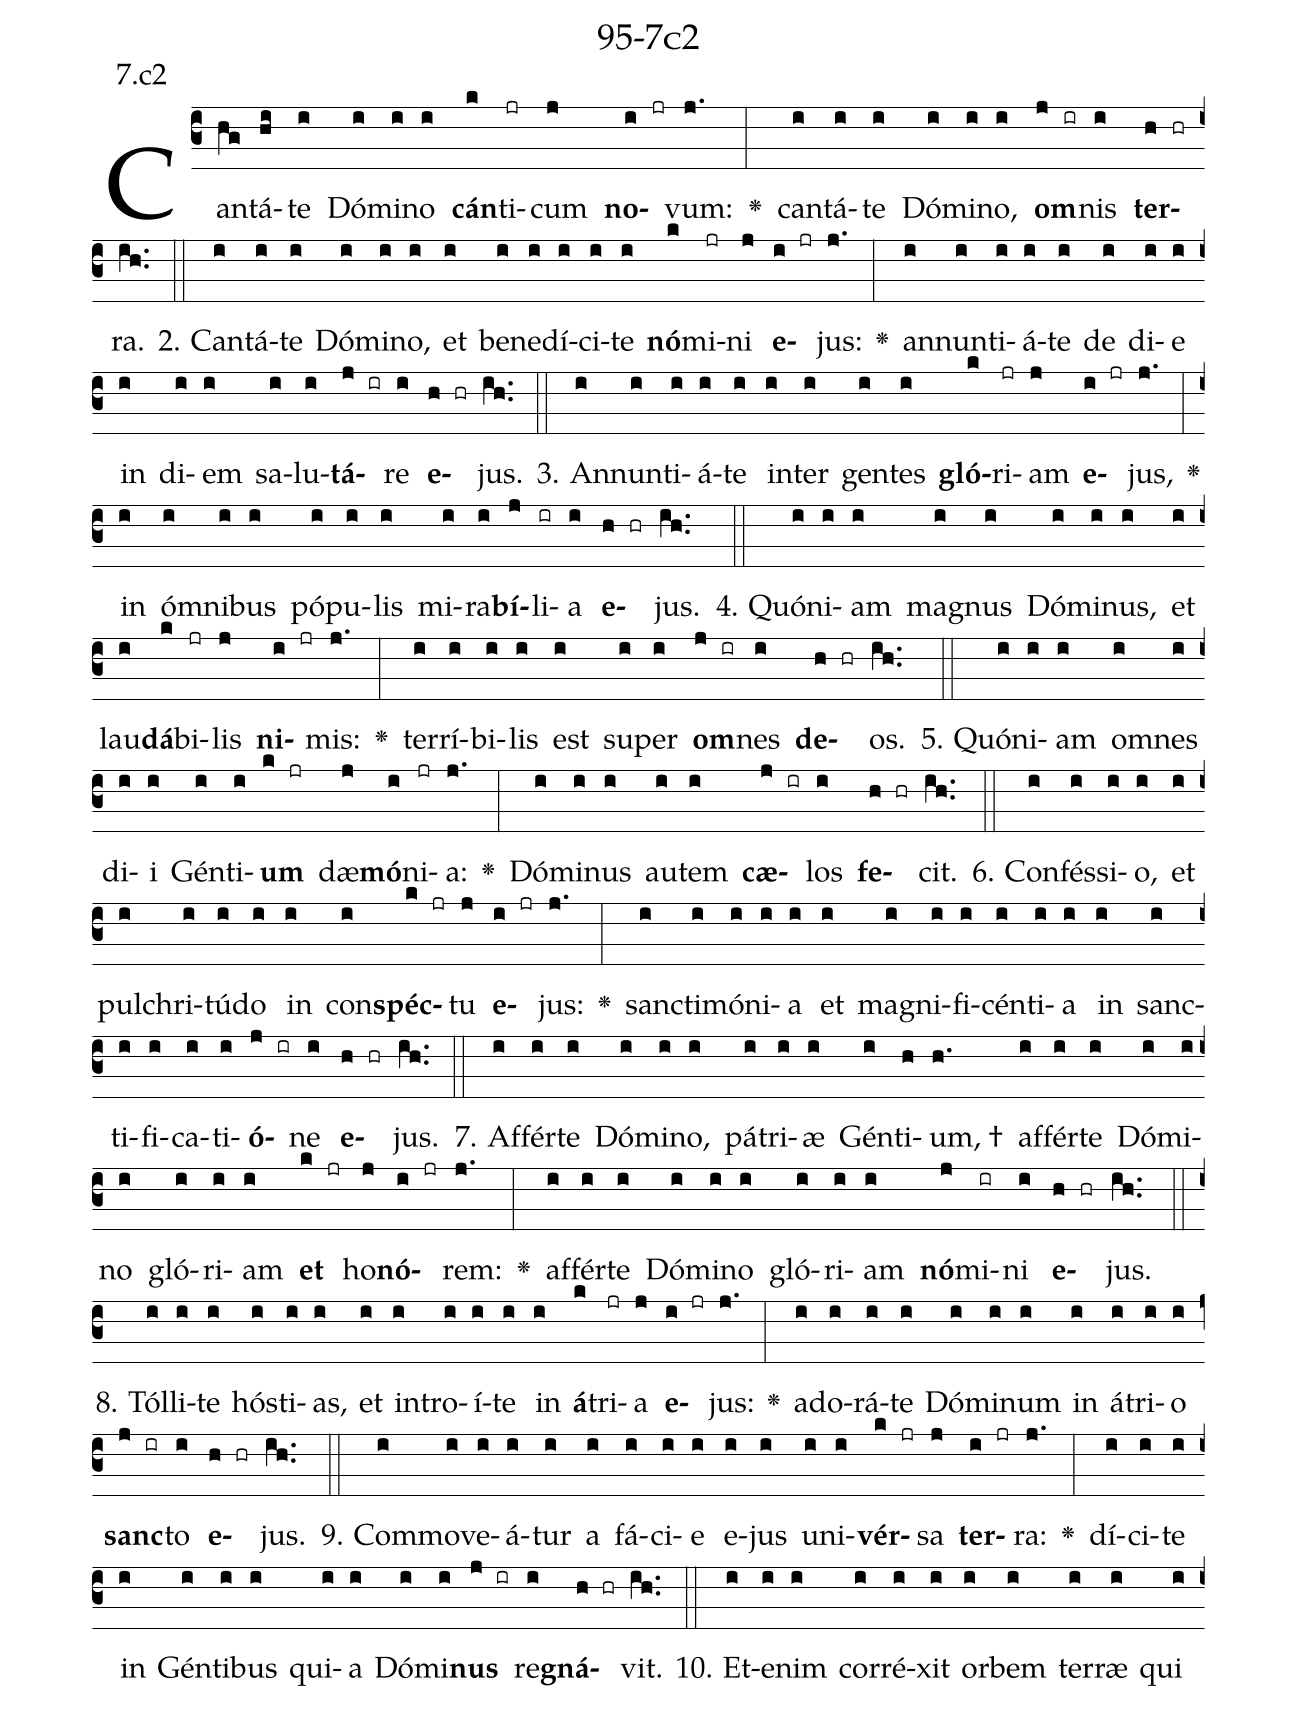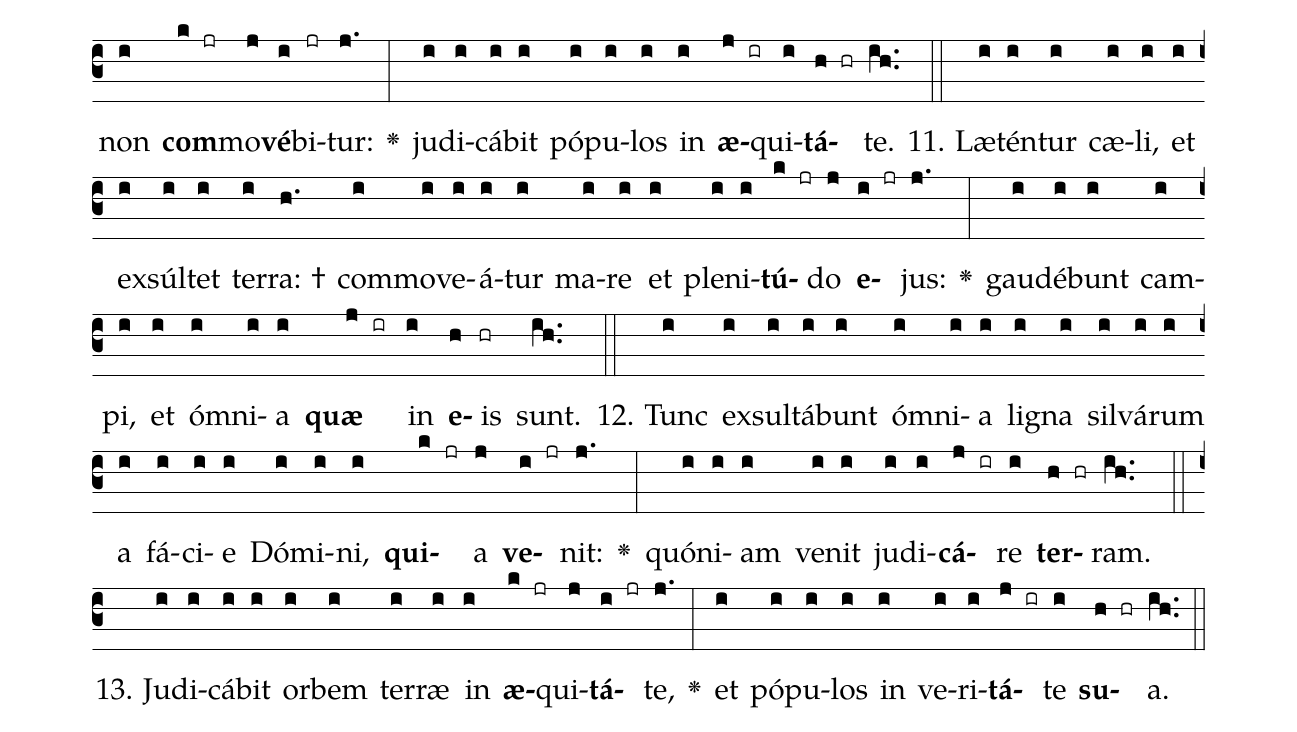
name: 95-7c2;
annotation: 7.c2;
%%
(c3)Can(hg)tá(hi)te(i) Dó(i)mi(i)no(i) <b>cán</b>(k)ti(jr)cum(j) <b>no</b>(i jr)vum:(j.) <v>\greheightstar</v>(:) can(i)tá(i)te(i) Dó(i)mi(i)no,(i) <b>om</b>(j ir)nis(i) <b>ter</b>(h hr)ra.(ih..) (::)
2. Can(i)tá(i)te(i) Dó(i)mi(i)no,(i) et(i) be(i)ne(i)dí(i)ci(i)te(i) <b>nó</b>(k)mi(jr)ni(j) <b>e</b>(i jr)jus:(j.) <v>\greheightstar</v>(:) an(i)nun(i)ti(i)á(i)te(i) de(i) di(i)e(i) in(i) di(i)em(i) sa(i)lu(i)<b>tá</b>(j ir)re(i) <b>e</b>(h hr)jus.(ih..) (::)
3. An(i)nun(i)ti(i)á(i)te(i) in(i)ter(i) gen(i)tes(i) <b>gló</b>(k)ri(jr)am(j) <b>e</b>(i jr)jus,(j.) <v>\greheightstar</v>(:) in(i) óm(i)ni(i)bus(i) pó(i)pu(i)lis(i) mi(i)ra(i)<b>bí</b>(j)li(ir)a(i) <b>e</b>(h hr)jus.(ih..) (::)
4. Quón(i)i(i)am(i) ma(i)gnus(i) Dó(i)mi(i)nus,(i) et(i) lau(i)<b>dá</b>(k)bi(jr)lis(j) <b>ni</b>(i jr)mis:(j.) <v>\greheightstar</v>(:) ter(i)rí(i)bi(i)lis(i) est(i) su(i)per(i) <b>om</b>(j ir)nes(i) <b>de</b>(h hr)os.(ih..) (::)
5. Quón(i)i(i)am(i) om(i)nes(i) di(i)i(i) Gén(i)ti(i)<b>um</b>(k jr) dæ(j)<b>mó</b>(i)ni(jr)a:(j.) <v>\greheightstar</v>(:) Dó(i)mi(i)nus(i) au(i)tem(i) <b>cæ</b>(j ir)los(i) <b>fe</b>(h hr)cit.(ih..) (::)
6. Con(i)fés(i)si(i)o,(i) et(i) pul(i)chri(i)tú(i)do(i) in(i) con(i)<b>spéc</b>(k jr)tu(j) <b>e</b>(i jr)jus:(j.) <v>\greheightstar</v>(:) sanc(i)ti(i)mó(i)ni(i)a(i) et(i) ma(i)gni(i)fi(i)cén(i)ti(i)a(i) in(i) sanc(i)ti(i)fi(i)ca(i)ti(i)<b>ó</b>(j ir)ne(i) <b>e</b>(h hr)jus.(ih..) (::)
7. Af(i)fér(i)te(i) Dó(i)mi(i)no,(i) pá(i)tri(i)æ(i) Gén(i)ti(h)um, †(h.) af(i)fér(i)te(i) Dó(i)mi(i)no(i) gló(i)ri(i)am(i) <b>et</b>(k jr) ho(j)<b>nó</b>(i jr)rem:(j.) <v>\greheightstar</v>(:) af(i)fér(i)te(i) Dó(i)mi(i)no(i) gló(i)ri(i)am(i) <b>nó</b>(j)mi(ir)ni(i) <b>e</b>(h hr)jus.(ih..) (::)
8. Tól(i)li(i)te(i) hós(i)ti(i)as,(i) et(i) in(i)tro(i)í(i)te(i) in(i) <b>á</b>(k)tri(jr)a(j) <b>e</b>(i jr)jus:(j.) <v>\greheightstar</v>(:) ad(i)o(i)rá(i)te(i) Dó(i)mi(i)num(i) in(i) á(i)tri(i)o(i) <b>sanc</b>(j ir)to(i) <b>e</b>(h hr)jus.(ih..) (::)
9. Com(i)mo(i)ve(i)á(i)tur(i) a(i) fá(i)ci(i)e(i) e(i)jus(i) u(i)ni(i)<b>vér</b>(k jr)sa(j) <b>ter</b>(i jr)ra:(j.) <v>\greheightstar</v>(:) dí(i)ci(i)te(i) in(i) Gén(i)ti(i)bus(i) qui(i)a(i) Dó(i)mi(i)<b>nus</b>(j ir) re(i)<b>gná</b>(h hr)vit.(ih..) (::)
10. Et(i)e(i)nim(i) cor(i)ré(i)xit(i) or(i)bem(i) ter(i)ræ(i) qui(i) non(i) <b>com</b>(k jr)mo(j)<b>vé</b>(i)bi(jr)tur:(j.) <v>\greheightstar</v>(:) ju(i)di(i)cá(i)bit(i) pó(i)pu(i)los(i) in(i) <b>æ</b>(j ir)qui(i)<b>tá</b>(h hr)te.(ih..) (::)
11. Læ(i)tén(i)tur(i) cæ(i)li,(i) et(i) ex(i)súl(i)tet(i) ter(i)ra: †(h.) com(i)mo(i)ve(i)á(i)tur(i) ma(i)re(i) et(i) ple(i)ni(i)<b>tú</b>(k jr)do(j) <b>e</b>(i jr)jus:(j.) <v>\greheightstar</v>(:) gau(i)dé(i)bunt(i) cam(i)pi,(i) et(i) óm(i)ni(i)a(i) <b>quæ</b>(j ir) in(i) <b>e</b>(h)is(hr) sunt.(ih..) (::)
12. Tunc(i) ex(i)sul(i)tá(i)bunt(i) óm(i)ni(i)a(i) li(i)gna(i) sil(i)vá(i)rum(i) a(i) fá(i)ci(i)e(i) Dó(i)mi(i)ni,(i) <b>qui</b>(k jr)a(j) <b>ve</b>(i jr)nit:(j.) <v>\greheightstar</v>(:) quón(i)i(i)am(i) ve(i)nit(i) ju(i)di(i)<b>cá</b>(j ir)re(i) <b>ter</b>(h hr)ram.(ih..) (::)
13. Ju(i)di(i)cá(i)bit(i) or(i)bem(i) ter(i)ræ(i) in(i) <b>æ</b>(k jr)qui(j)<b>tá</b>(i jr)te,(j.) <v>\greheightstar</v>(:) et(i) pó(i)pu(i)los(i) in(i) ve(i)ri(i)<b>tá</b>(j ir)te(i) <b>su</b>(h hr)a.(ih..) (::)
